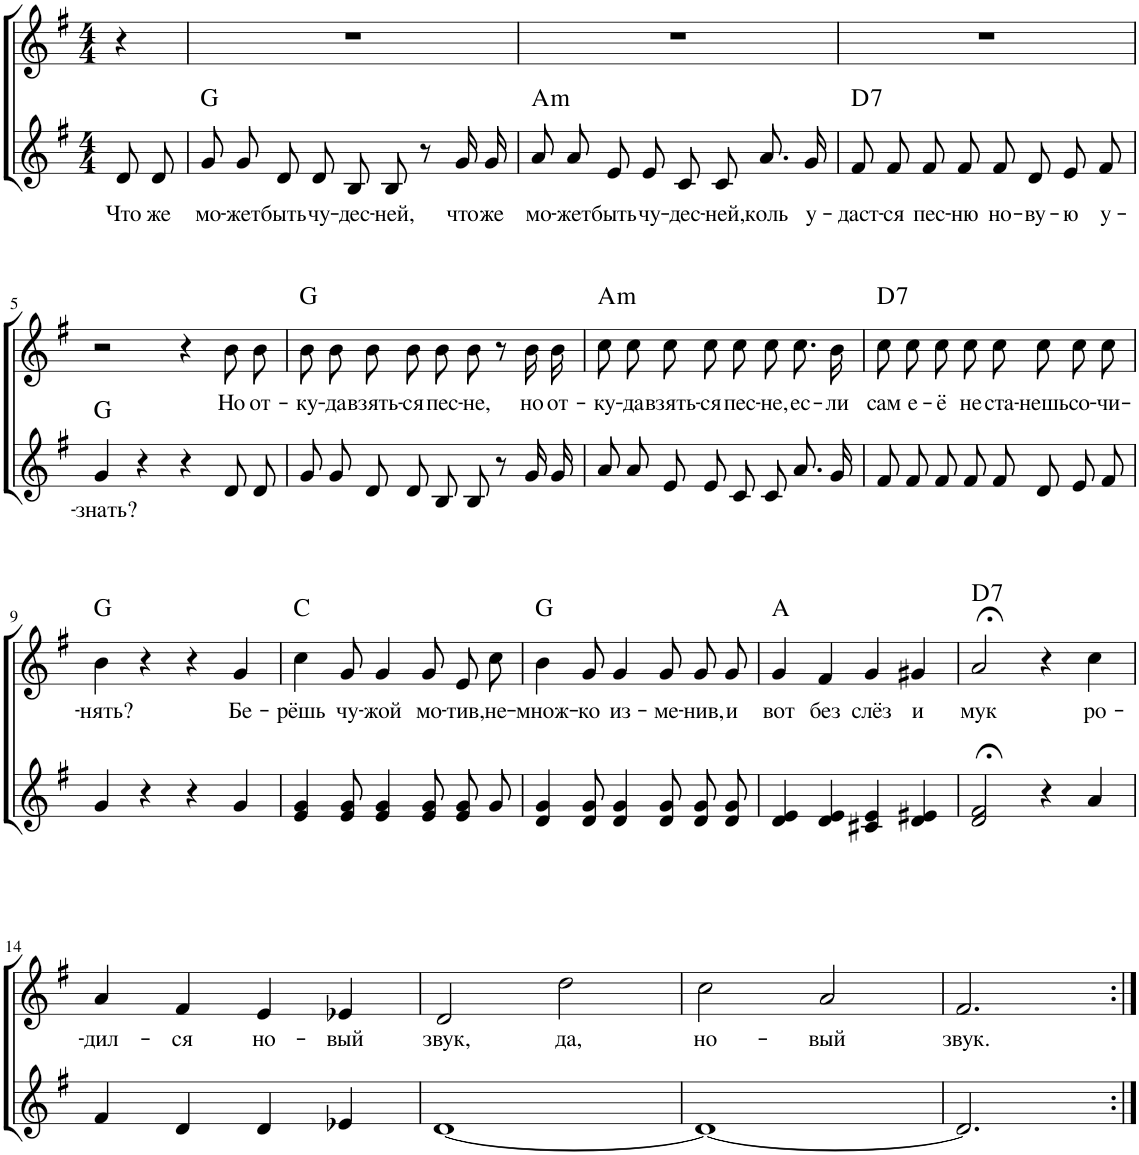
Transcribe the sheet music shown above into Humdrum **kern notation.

**kern	**text	**kern	**text	**harte
*part2	*part2	*part1	*part1	*part1
*staff2	*staff2	*staff1	*staff1	*
*I"Голос	*	*I"Голос	*	*
*clefG2	*	*clefG2	*	*
*k[f#]	*	*k[f#]	*	*
*M4/4	*	*M4/4	*	*
=1	=1	=1	=1	=1
!	!LO:LY:b	!	!	!
8d/L	Что	4r	.	.
!	!LO:LY:b	!	!	!
8d/J	же	.	.	.
=2	=2	=2	=2	=2
!	!LO:LY:b	!	!	!
8g/L	мо-	1r	.	.
!	!LO:LY:b	!	!	!
8g/J	-жет	.	.	.
!	!LO:LY:b	!	!	!
8d/L	быть	.	.	.
!	!LO:LY:b	!	!	!
8d/J	чу-	.	.	.
!	!LO:LY:b	!	!	!
8B/L	-дес-	.	.	.
!	!LO:LY:b	!	!	!
8B/J	-ней,	.	.	.
8r	.	.	.	.
!	!LO:LY:b	!	!	!
16g/LL	что	.	.	.
!	!LO:LY:b	!	!	!
16g/JJ	же	.	.	.
=3	=3	=3	=3	=3
!	!LO:LY:b	!	!	!
8a/L	мо-	1r	.	.
!	!LO:LY:b	!	!	!
8a/J	-жет	.	.	.
!	!LO:LY:b	!	!	!
8e/L	быть	.	.	.
!	!LO:LY:b	!	!	!
8e/J	чу-	.	.	.
!	!LO:LY:b	!	!	!
8c/L	-дес-	.	.	.
!	!LO:LY:b	!	!	!
8c/J	-ней,	.	.	.
!	!LO:LY:b	!	!	!
8.a/L	коль	.	.	.
!	!LO:LY:b	!	!	!
16g/Jk	у-	.	.	.
=4	=4	=4	=4	=4
!	!LO:LY:b	!	!	!
8f#/L	-даст-	1r	.	.
!	!LO:LY:b	!	!	!
8f#/J	-ся	.	.	.
!	!LO:LY:b	!	!	!
8f#/L	пес-	.	.	.
!	!LO:LY:b	!	!	!
8f#/J	-ню	.	.	.
!	!LO:LY:b	!	!	!
8f#/L	но-	.	.	.
!	!LO:LY:b	!	!	!
8d/J	-ву-	.	.	.
!	!LO:LY:b	!	!	!
8e/L	-ю	.	.	.
!	!LO:LY:b	!	!	!
8f#/J	у-	.	.	.
!!LO:LB:g=z
=5	=5	=5	=5	=5
!	!LO:LY:b	!	!	!
4g/	-знать?	2r	.	.
4r	.	.	.	.
4r	.	4r	.	.
!	!	!	!LO:LY:b	!
8d/L	.	8b\L	Но	.
!	!	!	!LO:LY:b	!
8d/J	.	8b\J	от-	.
=6	=6	=6	=6	=6
!	!	!	!LO:LY:b	!
8g/L	.	8b\L	-ку-	G:maj
!	!	!	!LO:LY:b	!
8g/J	.	8b\J	-да	.
!	!	!	!LO:LY:b	!
8d/L	.	8b\L	взять-	.
!	!	!	!LO:LY:b	!
8d/J	.	8b\J	-ся	.
!	!	!	!LO:LY:b	!
8B/L	.	8b\L	пес-	.
!	!	!	!LO:LY:b	!
8B/J	.	8b\J	-не,	.
8r	.	8r	.	.
!	!	!	!LO:LY:b	!
16g/LL	.	16b\LL	но	.
!	!	!	!LO:LY:b	!
16g/JJ	.	16b\JJ	от-	.
=7	=7	=7	=7	=7
!	!	!	!LO:LY:b	!LO:H:kt=m
8a/L	.	8cc\L	-ку-	A:min
!	!	!	!LO:LY:b	!
8a/J	.	8cc\J	-да	.
!	!	!	!LO:LY:b	!
8e/L	.	8cc\L	взять-	.
!	!	!	!LO:LY:b	!
8e/J	.	8cc\J	-ся	.
!	!	!	!LO:LY:b	!
8c/L	.	8cc\L	пес-	.
!	!	!	!LO:LY:b	!
8c/J	.	8cc\J	-не,	.
!	!	!	!LO:LY:b	!
8.a/L	.	8.cc\L	ес-	.
!	!	!	!LO:LY:b	!
16g/Jk	.	16b\Jk	-ли	.
=8	=8	=8	=8	=8
!	!	!	!LO:LY:b	!LO:H:kt=7
8f#/L	.	8cc\L	сам	D:7
!	!	!	!LO:LY:b	!
8f#/J	.	8cc\J	е-	.
!	!	!	!LO:LY:b	!
8f#/L	.	8cc\L	-ё	.
!	!	!	!LO:LY:b	!
8f#/J	.	8cc\J	не	.
!	!	!	!LO:LY:b	!
8f#/L	.	8cc\L	ста-	.
!	!	!	!LO:LY:b	!
8d/J	.	8cc\J	-нешь	.
!	!	!	!LO:LY:b	!
8e/L	.	8cc\L	со-	.
!	!	!	!LO:LY:b	!
8f#/J	.	8cc\J	-чи-	.
!!LO:LB:g=z
=9	=9	=9	=9	=9
!	!	!	!LO:LY:b	!
4g/	.	4b\	-нять?	G:maj
4r	.	4r	.	.
4r	.	4r	.	.
!	!	!	!LO:LY:b	!
4g/	.	4g/	Бе-	.
=10	=10	=10	=10	=10
!	!	!	!LO:LY:b	!
4e/ 4g/	.	4cc\	-рёшь	C:maj
!	!	!	!LO:LY:b	!
8e/ 8g/	.	8g/	чу-	.
!	!	!	!LO:LY:b	!
4e/ 4g/	.	4g/	-жой	.
!	!	!	!LO:LY:b	!
8e/ 8g/	.	8g/	мо-	.
!	!	!	!LO:LY:b	!
8e/ 8g/L	.	8e/L	-тив,	.
!	!	!	!LO:LY:b	!
8g/J	.	8cc/J	не-	.
=11	=11	=11	=11	=11
!	!	!	!LO:LY:b	!
4d/ 4g/	.	4b\	-множ-	G:maj
!	!	!	!LO:LY:b	!
8d/ 8g/	.	8g/	-ко	.
!	!	!	!LO:LY:b	!
4d/ 4g/	.	4g/	из-	.
!	!	!	!LO:LY:b	!
8d/ 8g/	.	8g/	-ме-	.
!	!	!	!LO:LY:b	!
8d/ 8g/L	.	8g/L	-нив,	.
!	!	!	!LO:LY:b	!
8d/ 8g/J	.	8g/J	и	.
=12	=12	=12	=12	=12
!	!	!	!LO:LY:b	!
4d/ 4e/	.	4g/	вот	A:maj
!	!	!	!LO:LY:b	!
4d/ 4e/	.	4f#/	без	.
!	!	!	!LO:LY:b	!
4c#X/ 4e/	.	4g/	слёз	.
!	!	!	!LO:LY:b	!
4d/ 4e#X/	.	4g#X/	и	.
=13	=13	=13	=13	=13
!	!	!	!LO:LY:b	!LO:H:kt=7
2d/;< 2f#/;<	.	2a;</	мук	D:7
4r	.	4r	.	.
!	!	!	!LO:LY:b	!
4a/	.	4cc\	ро-	.
!!LO:LB:g=z
=14	=14	=14	=14	=14
!	!	!	!LO:LY:b	!
4f#/	.	4a/	-дил-	.
!	!	!	!LO:LY:b	!
4d/	.	4f#/	-ся	.
!	!	!	!LO:LY:b	!
4d/	.	4e/	но-	.
!	!	!	!LO:LY:b	!
4e-X/	.	4e-X/	-вый	.
=15	=15	=15	=15	=15
!	!	!	!LO:LY:b	!
[1d	.	2d/	звук,	.
!	!	!	!LO:LY:b	!
.	.	2dd\	да,	.
=16	=16	=16	=16	=16
!	!	!	!LO:LY:b	!
1d_	.	2cc\	но-	.
!	!	!	!LO:LY:b	!
.	.	2a/	-вый	.
=17	=17	=17	=17	=17
!	!	!	!LO:LY:b	!
2.d/]	.	2.f#/	звук.	.
=:|!	=:|!	=:|!	=:|!	=:|!
*-	*-	*-	*-	*-
